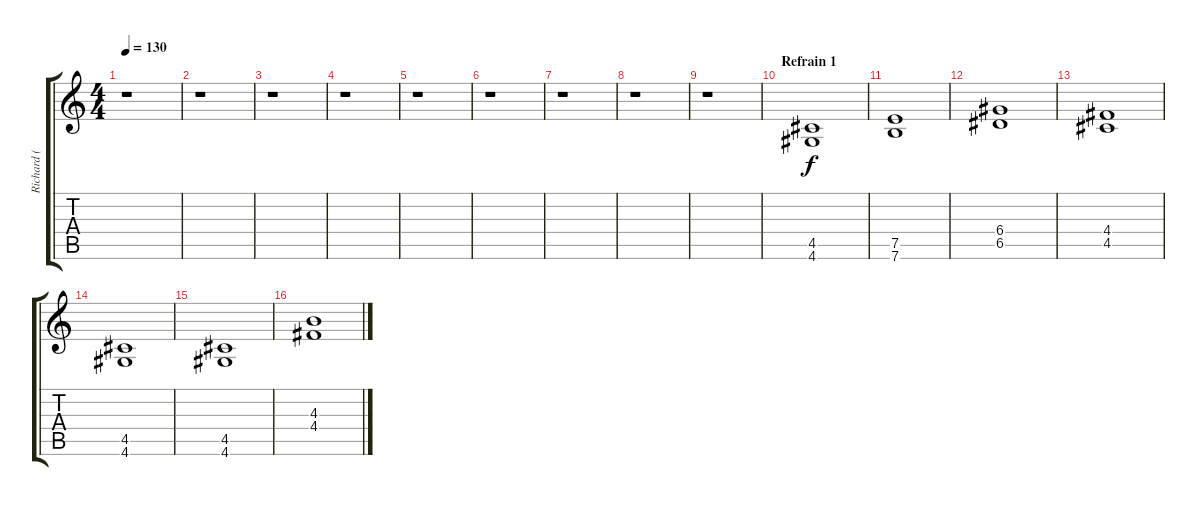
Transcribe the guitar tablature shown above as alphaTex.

\track ("Richard ( Guitar 1 ) " "Richard ( ") {instrument distortionguitar}
\staff {score tabs}
\tuning (E4 B3 G3 D3 A2 E2) {hide}
\ts (4 4)
\tempo 130
\clef g2
\ks c
r.1{dy f} |
r.1 |
r.1 |
r.1 |
r.1 |
r.1 |
r.1 |
r.1 |
r.1 |
\section ("" "Refrain 1")
(4.5 4.6).1 |
(7.5 7.6).1 |
(6.4 6.5).1 |
(4.4 4.5).1 |
(4.5 4.6).1 |
(4.5 4.6).1 |
(4.3 4.4).1
